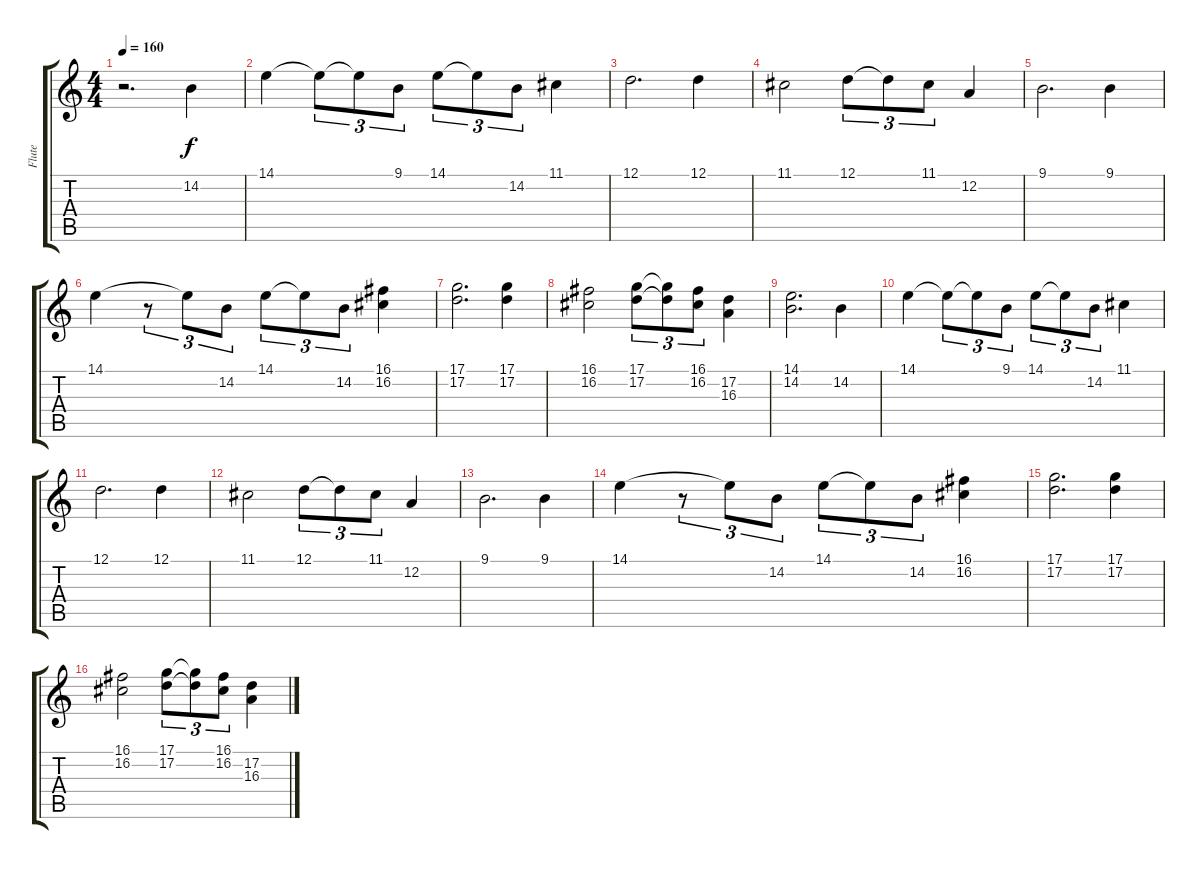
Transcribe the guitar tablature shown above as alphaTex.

\track ("Flute" "Flute") {instrument frenchhorn}
\staff {score tabs}
\tuning (D4 A3 F3 C3 G2 D2) {hide}
\ts (4 4)
\tempo 160
\tempo 120
\tempo 160
\clef g2
\ks c
r.2{d dy f instrument frenchhorn} 14.2.4 |
14.1.4 14.1{t}.8{tu (3 2)} 14.1{t}.8{tu (3 2)} 9.1.8{tu (3 2)} 14.1.8{tu (3 2)} 14.1{t}.8{tu (3 2)} 14.2.8{tu (3 2)} 11.1.4 |
12.1.2{d} 12.1.4 |
11.1.2 12.1.8{tu (3 2)} 12.1{t}.8{tu (3 2)} 11.1.8{tu (3 2)} 12.2.4 |
9.1.2{d} 9.1.4 |
14.1.4 r.8{tu (3 2)} 14.1{t}.8{tu (3 2)} 14.2.8{tu (3 2)} 14.1.8{tu (3 2)} 14.1{t}.8{tu (3 2)} 14.2.8{tu (3 2)} (16.1 16.2).4 |
(17.1 17.2).2{d} (17.1 17.2).4 |
(16.1 16.2).2 (17.1 17.2).8{tu (3 2)} (17.1{t} 17.2{t}).8{tu (3 2)} (16.1 16.2).8{tu (3 2)} (17.2 16.3).4 |
(14.1 14.2).2{d} 14.2.4 |
14.1.4 14.1{t}.8{tu (3 2)} 14.1{t}.8{tu (3 2)} 9.1.8{tu (3 2)} 14.1.8{tu (3 2)} 14.1{t}.8{tu (3 2)} 14.2.8{tu (3 2)} 11.1.4 |
12.1.2{d} 12.1.4 |
11.1.2 12.1.8{tu (3 2)} 12.1{t}.8{tu (3 2)} 11.1.8{tu (3 2)} 12.2.4 |
9.1.2{d} 9.1.4 |
14.1.4 r.8{tu (3 2)} 14.1{t}.8{tu (3 2)} 14.2.8{tu (3 2)} 14.1.8{tu (3 2)} 14.1{t}.8{tu (3 2)} 14.2.8{tu (3 2)} (16.1 16.2).4 |
(17.1 17.2).2{d} (17.1 17.2).4 |
(16.1 16.2).2 (17.1 17.2).8{tu (3 2)} (17.1{t} 17.2{t}).8{tu (3 2)} (16.1 16.2).8{tu (3 2)} (17.2 16.3).4
